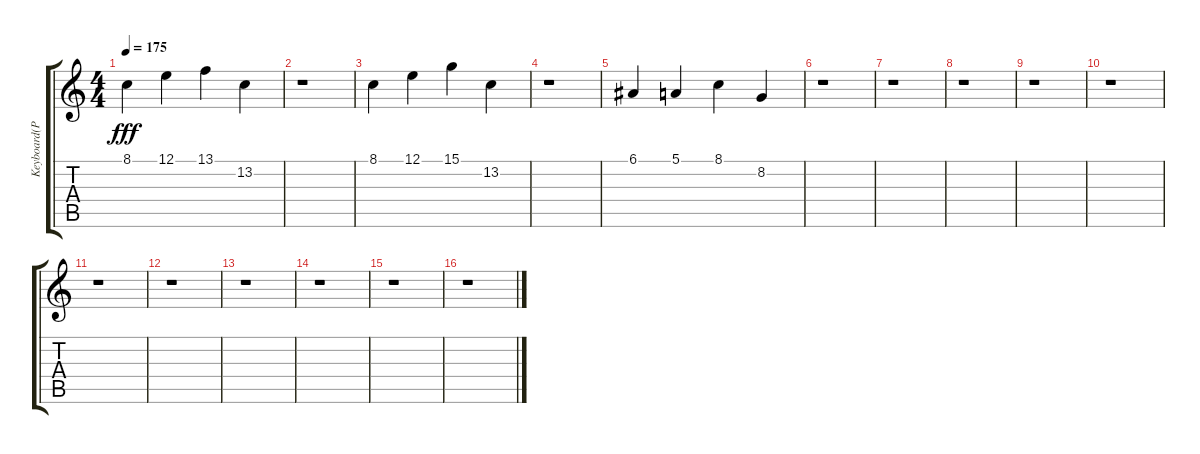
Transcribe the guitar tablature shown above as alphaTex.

\track ("Keyboard(Piano)" "Keyboard(P") {instrument acousticgrandpiano}
\staff {score tabs}
\tuning (E4 B3 G3 D3 A2 E2) {hide}
\ts (4 4)
\tempo 175
\clef g2
\ks c
8.1.4{dy fff} 12.1.4 13.1.4 13.2.4 |
r.1 |
8.1.4 12.1.4 15.1.4 13.2.4 |
r.1 |
6.1.4 5.1.4 8.1.4 8.2.4 |
r.1 |
r.1 |
r.1 |
r.1 |
r.1 |
r.1 |
r.1 |
r.1 |
r.1 |
r.1 |
r.1
